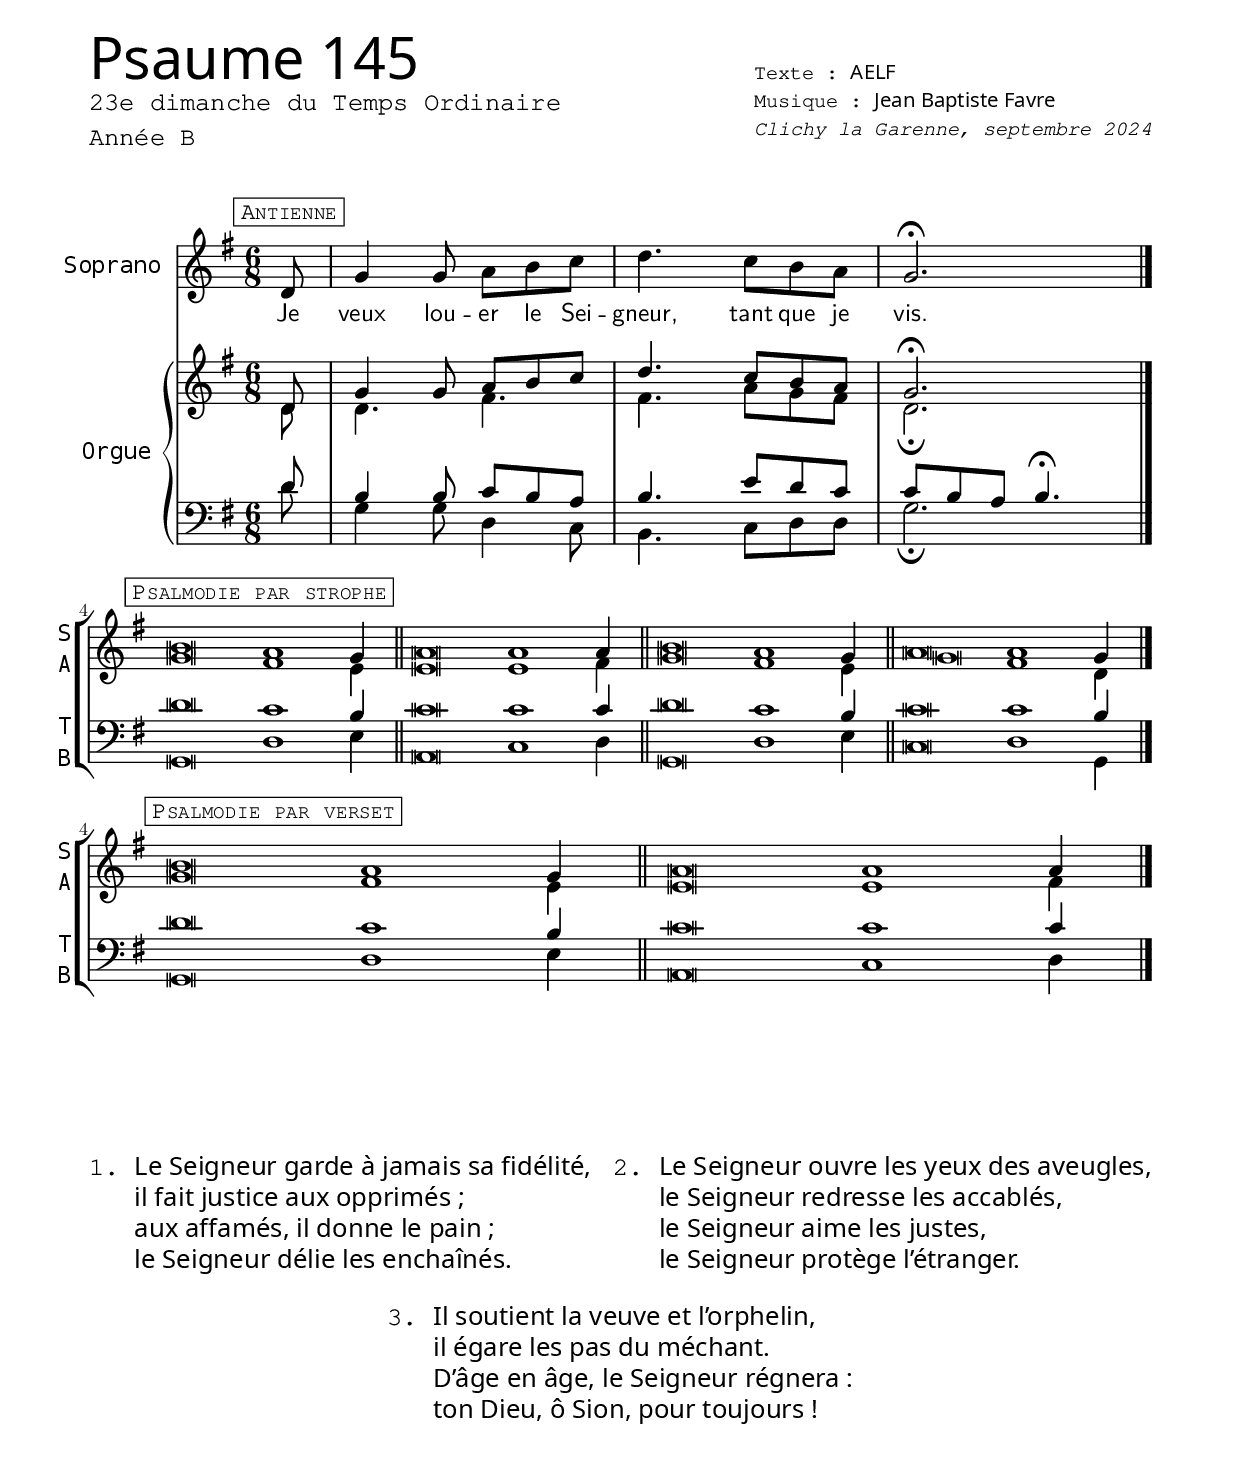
\version "2.18.2"
\language "english"
\include "../libs/commonFunctions.ily"

tempoVerseRallentando = {
  \set Score.tempoHideNote = ##t
  \tempo 4=60
}
tempoVerseAcelerando = {
  \set Score.tempoHideNote = ##t
  \tempo 2=120
}

scoreHeader = \header {
  title = "Psaume 145"
  subtitle = \markup { \column { "23e dimanche du Temps Ordinaire" "Année B" } }
  composer = "Jean Baptiste Favre"
  poet = "AELF"
  date = "Clichy la Garenne, septembre 2024"
}

global = {
  \time 6/8
  \key g \major
}

%%%%%%%%%%%%%%%%%%%%%%%%%%%%%%
%%%%%%%%%% Antiphon %%%%%%%%%%
%%%%%%%%%%%%%%%%%%%%%%%%%%%%%%
antiphonMusicSoprano = \relative c' {
   d8 g4 g8 a b c d4. c8 b8 a8 g2.
  }

antiphonMusicAlto = \relative c' {
  d8 d4. fs4. fs4. a8 g fs d2.
  }

antiphonMusicTenor =  \relative c {
  d'8 b4 b8 c8 b a b4.  e8 d c c b a b4.
  }

antiphonMusicBass =  \relative c {
  d'8 g,4 g8 d4 c8 b4. c8 d d g2.
  }

antiphonRythm = {
    \markCustom "Antienne"
    \partial 8 s8
    s2.*3  \bar "|." \break
  }

antiphonLyrics = \lyricmode {
  Je veux lou -- er le Sei -- gneur, tant que je vis.
  }

antiphonLyricsSoprano = \antiphonLyrics
antiphonLyricsAlto = \antiphonLyrics
antiphonLyricsTenor = \antiphonLyrics
antiphonLyricsBass = \antiphonLyrics

%%%%%%%%%%%%%%%%%%%%%%%%%%%%%%%%%%%%%%%%%%%%%%
%%%%%%%%%%          Verses          %%%%%%%%%%
%%%%%%%%%%%%%%%%%%%%%%%%%%%%%%%%%%%%%%%%%%%%%%

% quand on a fini de rentrer la musique partout, on peut préciser
% (chez les Soprano uniquement!) les paramètres de tempo MIDI
% en utilisant \tAcce et \tRall

verseStropheRythm = {
  \accidentalStyle forget
  \once \override Score.RehearsalMark.break-align-symbols = #'(clef)
  \markCustom "Psalmodie par strophe" \cadenzaOn
  \tempoVerseAcelerando s\breve s1 \tempoVerseRallentando s4 \bar "||"
  \tempoVerseAcelerando s\breve s1 \tempoVerseRallentando s4 \bar "||"
  \tempoVerseAcelerando s\breve s1 \tempoVerseRallentando s4 \bar "||"
  \tempoVerseAcelerando s\breve s1 \tempoVerseRallentando s4 \bar "|." \break
  \markCustom "Psalmodie par verset"
  \tempoVerseAcelerando s\breve s1 \tempoVerseRallentando s4 \bar "||"
  \tempoVerseAcelerando s\breve s1 \tempoVerseRallentando s4 \bar "|." \break
}

verseStropheMusicSoprano = \relative c'' {
  b\breve a1 g4
  a\breve a1 a4
  b\breve a1 g4
  a\breve a1 g4

  b\breve a1 g4
  a\breve a1 a4
  }

verseStropheMusicAlto = \relative c'' {
  g\breve fs1 e4
  e\breve e1 fs4
  g\breve fs1 e4
  g\breve fs1 d4

  g\breve fs1 e4
  e\breve e1 fs4
  }

verseStropheMusicTenor = \relative c' {
  d\breve c1 b4
  c\breve c1 c4
  d\breve c1 b4
  c\breve c1 b4

  d\breve c1 b4
  c\breve c1 c4
  }

verseStropheMusicBass = \relative c {
  g\breve d'1 e4
  a,\breve c1 d4
  g,\breve d'1 e4
  c\breve d1 g,4

  g\breve d'1 e4
  a,\breve c1 d4
  }

verseLyrics = \markuplist {
  \vspace #5
  \override #'(font-family . sans)
  \override #'(font-size . 1)
  \column {
    \fill-line {
      \left-column{
        \concat { \typewriter "1. " "Le Seigneur garde à jamais sa fidélité,"}
        \concat { \typewriter "   " "il fait justice aux opprimés ;"}
        \concat { \typewriter "   " "aux affamés, il donne le pain ;"}
        \concat { \typewriter "   " "le Seigneur délie les enchaînés."}
      }
      \hspace #1
      \left-column{
        \concat { \typewriter "2. " "Le Seigneur ouvre les yeux des aveugles,"}
        \concat { \typewriter "   " "le Seigneur redresse les accablés,"}
        \concat { \typewriter "   " "le Seigneur aime les justes,"}
        \concat { \typewriter "   " "le Seigneur protège l’étranger."}
      }
    }
    \vspace #1
    \fill-line{
      \left-column {
        \concat { \typewriter "3. " "Il soutient la veuve et l’orphelin,"}
        \concat { \typewriter "   " "il égare les pas du méchant."}
        \concat { \typewriter "   " "D’âge en âge, le Seigneur régnera :"}
        \concat { \typewriter "   " "ton Dieu, ô Sion, pour toujours !"}
      }
    }
  }
}

%%%%%%%%%%%%%%%%%%%%%%%%%%%%%%%%%%%%%%%%%%%%%%%%%%%%%%%%%%%%%%%%%%%%%
%%%%%%%%%%%%%%%%%%%          Draw score          %%%%%%%%%%%%%%%%%%%%
%%%%%%%%%%%%%%%%%%%%%%%%%%%%%%%%%%%%%%%%%%%%%%%%%%%%%%%%%%%%%%%%%%%%%
% Load Piano settings & layout
partition = {
  <<
    % Antienne à 4 voix mixtes
    %\include "../libs/layouts/commonAntiphonFourVoices.ily"
    \new ChoirStaff = "Antophon4Voices" <<
      \new Staff = "AntiphonSopranoStaff" <<
        \once \override Staff.VerticalAxisGroup.remove-first = ##t
        \set Staff.instrumentName = "Soprano"
        \clef "treble"
        \new Dynamics \antiphonRythm
        \new Voice = "antiphonSoprano" { \global \antiphonMusicSoprano \fermata }
        \new Lyrics \lyricsto "antiphonSoprano" { \antiphonLyricsSoprano }
      >>
    >>
    \new PianoStaff
    <<
      \set PianoStaff.instrumentName = #"Orgue"
      \new Staff <<
        \set Staff.printPartCombineTexts = ##f
        \once \override Staff.VerticalAxisGroup.remove-first = ##t
        \clef treble
        \new Voice = "soprani" {\global \voiceOne \antiphonMusicSoprano \fermata }
        \new Voice = "alti" {\global \voiceTwo \antiphonMusicAlto \fermata }
      >>
      \new Staff <<
        \set Staff.printPartCombineTexts = ##f
        \once \override Staff.VerticalAxisGroup.remove-first = ##t
        \clef bass
        \new Voice = "tenors" {\global \voiceThree \antiphonMusicTenor \fermata }
        \new Voice = "bass" {\global \voiceFour \antiphonMusicBass \fermata }
      >>
    >>
    \new ChoirStaff = "versePsalmody"
    <<
      \new Staff = "verseSopranoAlto" <<
        \set Staff.shortInstrumentName = \markup { \right-column { "S" "A" } }
        \once \override Staff.VerticalAxisGroup.remove-first = ##t
        \global
        \clef treble
        \new Dynamics { \silence \antiphonMusicSoprano \verseStropheRythm }
        \new Voice = "verseSoprano" << \voiceOne {\silence \antiphonMusicSoprano \cadenzaOn \verseStropheMusicSoprano } >>
        \new Voice = "verseAlto" << \voiceTwo {\silence \antiphonMusicSoprano \cadenzaOn \verseStropheMusicAlto } >>
      >>
      \new Staff = "verseTenorBass" <<
        \set Staff.shortInstrumentName = \markup { \right-column { "T" "B" } }
        \once \override Staff.VerticalAxisGroup.remove-first = ##t
        \global
        \clef bass
        \new Dynamics {\silence \antiphonMusicSoprano \verseStropheRythm}
        \new Voice = "verseTenor" << \voiceOne {\silence \antiphonMusicSoprano \cadenzaOn \verseStropheMusicTenor } >>
        \new Voice = "verseBass" << \voiceTwo {\silence \antiphonMusicSoprano \cadenzaOn \verseStropheMusicBass } >>
      >>
    >>
  >>
}
%%%%%%%%%%%%% PARTITION VISUELLE %%%%%%%%%%%%%
% PDF output
\paper {
  top-margin = 1.5\cm
  bottom-margin = 1.5\cm
  left-margin = 1.5\cm
  right-margin = 1.5\cm
  markup-system-spacing = #'((basic-distance . 10)
     (minimum-distance . 10)
     (padding . 5)
     (stretchability . 5))
  #(define fonts
    (set-global-fonts
     #:music "emmentaler"
     #:brace "emmentaler"
     #:roman "Latin Modern Roman"
     #:sans "Cantarell"
  ))
  #(include-special-characters)
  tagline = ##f
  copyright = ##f
  scoreTitleMarkup = \markup \columns {
    \fill-line {
      \column {
        \line {
          \left-column {
            \fontsize #8 \sans \fromproperty #'header:title
            \fontsize #1 \typewriter \fromproperty #'header:subtitle
          }
        }
      }
      \column {
        \line {
          \fontsize #-1
          \left-column {
            \line { \concat { \typewriter "Texte&nbsp;: " \sans \fromproperty #'header:poet \bold " " } }
            \line { \concat { \typewriter "Musique&nbsp;: " \sans \fromproperty #'header:composer \bold " " } }
            \typewriter \italic \fromproperty #'header:date
          }
        }
      }
    }
  }
}

\score {
  \partition
  \layout {
      ragged-last = ##f
      \context {
          \Staff
          \RemoveEmptyStaves
          \override NoteHead.style = #'altdefault
          \override InstrumentName.font-name = #"Monospace Regular"
      }
      \context {
          \PianoStaff
          \RemoveEmptyStaves
          \override NoteHead.style = #'altdefault
          \override InstrumentName.font-name = #"Monospace Regular"
      }
      \context {
          \ChoirStaff
          \RemoveEmptyStaves
          \override NoteHead.style = #'altdefault
          \override InstrumentName.font-name = #"Monospace Regular"
      }
      \override LyricText.font-name = #"Latin Modern Sans"
      \override Score.RehearsalMark.font-family = #'typewriter
  }
  \scoreHeader
}
\verseLyrics